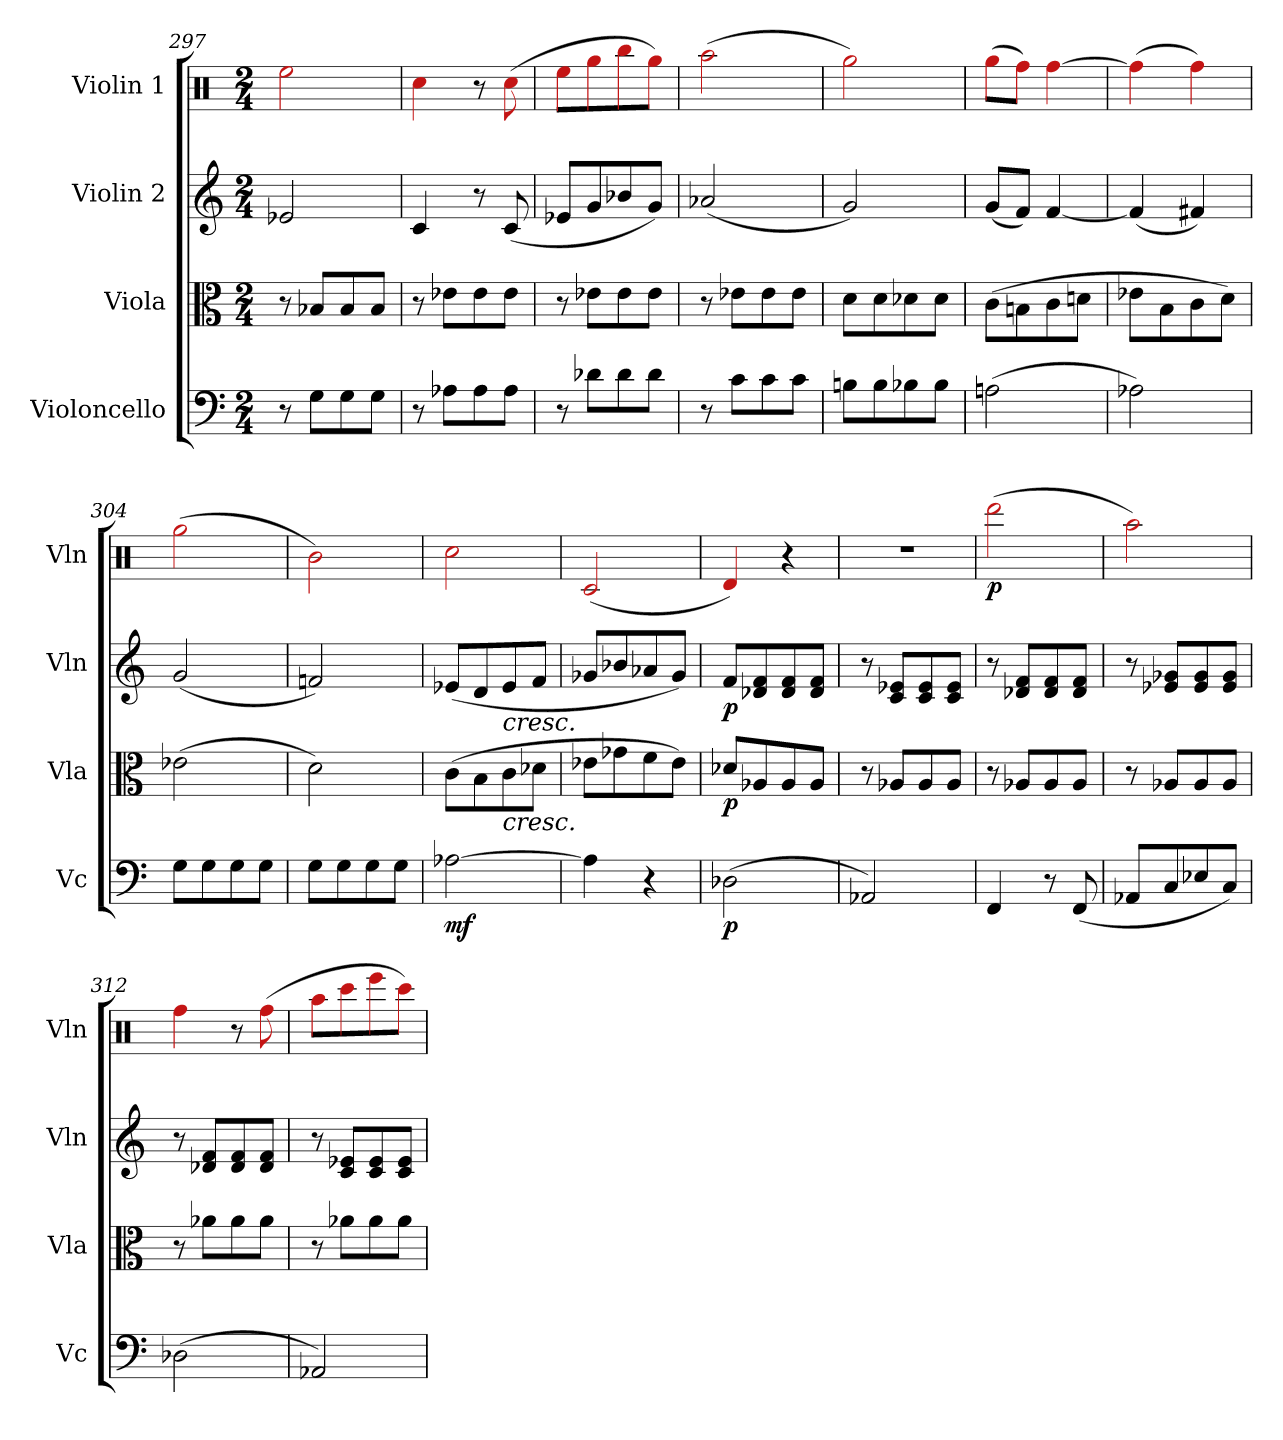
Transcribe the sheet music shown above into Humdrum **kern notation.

**kern	**dynam	**kern	**dynam	**kern	**dynam	**kern	**dynam
*part4	*part4	*part3	*part3	*part2	*part2	*part1	*part1
*staff4	*staff4	*staff3	*staff3	*staff2	*staff2	*staff1	*staff1
*I"Violoncello	*	*I"Viola	*	*I"Violin 2	*	*I"Violin 1	*
*I'Vc	*	*I'Vla	*	*I'Vln	*	*I'Vln	*
!!LO:LB:g=z
*clefF4	*	*clefC3	*	*clefG2	*	*clefX	*
*k[]	*	*k[]	*	*k[]	*	*k[]	*
*M2/4	*	*M2/4	*	*M2/4	*	*M2/4	*
=297	=297	=297	=297	=297	=297	=297	=297
8r	.	8r	.	2e-X/	.	2ee-X\	.
8G\L	.	8B-X/L	.	.	.	.	.
8G\	.	8B-/	.	.	.	.	.
8G\J	.	8B-/J	.	.	.	.	.
=298	=298	=298	=298	=298	=298	=298	=298
8r	.	8r	.	4c/	.	4cc\	.
8A-X\L	.	8e-X\L	.	.	.	.	.
8A-\	.	8e-\	.	8r	.	8r	.
8A-\J	.	8e-\J	.	(<8c/	.	(>8cc\	.
=299	=299	=299	=299	=299	=299	=299	=299
8r	.	8r	.	8e-X/L	.	8ee-X\L	.
8d-X\L	.	8e-X\L	.	8g/	.	8gg\	.
8d-\	.	8e-\	.	8b-X/	.	8bb-X\	.
8d-\J	.	8e-\J	.	8g/J)	.	8gg\J)	.
=300	=300	=300	=300	=300	=300	=300	=300
8r	.	8r	.	(2a-X/	.	(2aa-X\	.
8c\L	.	8e-X\L	.	.	.	.	.
8c\	.	8e-\	.	.	.	.	.
8c\J	.	8e-\J	.	.	.	.	.
=301	=301	=301	=301	=301	=301	=301	=301
8Bn\L	.	8d\L	.	2g/)	.	2gg\)	.
8B\	.	8d\	.	.	.	.	.
8B-X\	.	8d-X\	.	.	.	.	.
8B-\J	.	8d-\J	.	.	.	.	.
=302	=302	=302	=302	=302	=302	=302	=302
(2An\	.	(>8c\L	.	(8g/L	.	(8gg\L	.
.	.	8Bn\	.	8f/J)	.	8ff\J)	.
.	.	8c\	.	[4f/	.	[4ff\	.
.	.	8dn\J	.	.	.	.	.
=303	=303	=303	=303	=303	=303	=303	=303
2A-X\)	.	8e-X\L	.	(4f/]	.	(4ff\]	.
.	.	8B\	.	.	.	.	.
.	.	8c\	.	4f#X/)	.	4ff#X\)	.
.	.	8d\J)	.	.	.	.	.
=304	=304	=304	=304	=304	=304	=304	=304
8G\L	.	(2e-X\	.	(2g/	.	(2gg\	.
8G\	.	.	.	.	.	.	.
8G\	.	.	.	.	.	.	.
8G\J	.	.	.	.	.	.	.
=305	=305	=305	=305	=305	=305	=305	=305
8G\L	.	2d\)	.	2fn/)	.	2bn\)	.
8G\	.	.	.	.	.	.	.
8G\	.	.	.	.	.	.	.
8G\J	.	.	.	.	.	.	.
=306	=306	=306	=306	=306	=306	=306	=306
!	!LO:DY:b	!	!	!	!	!	!
[2A-X\	mf	(>8c\L	.	(<8e-X/L	.	2cc\	.
.	.	8B\	.	8d/	.	.	.
!	!	!	!	!LO:TX:b:i:t=cresc.	!	!	!
!	!	!LO:TX:b:i:t=cresc.	!	!	!	!	!
.	.	8c\	.	8e-/	.	.	.
.	.	8d-X\J	.	8f/J	.	.	.
=307	=307	=307	=307	=307	=307	=307	=307
4A-\]	.	8e-X\L	.	8g-X/L	.	(2c/	.
.	.	8g-X\	.	8b-X/	.	.	.
4r	.	8f\	.	8a-X/	.	.	.
.	.	8e-\J)	.	8g-/J)	.	.	.
!!LO:PB:g=z
=308	=308	=308	=308	=308	=308	=308	=308
!	!LO:DY:b	!	!LO:DY:b	!	!LO:DY:b	!	!
(2D-X\	p	8d-X/L	p	8f/L	p	4d-X/)	.
.	.	8A-X/	.	8d-X/ 8f/	.	.	.
.	.	8A-/	.	8d-/ 8f/	.	4r	.
.	.	8A-/J	.	8d-/ 8f/J	.	.	.
=309	=309	=309	=309	=309	=309	=309	=309
2AA-X/)	.	8r	.	8r	.	2r	.
.	.	8A-X/L	.	8c/ 8e-X/L	.	.	.
.	.	8A-/	.	8c/ 8e-/	.	.	.
.	.	8A-/J	.	8c/ 8e-/J	.	.	.
=310	=310	=310	=310	=310	=310	=310	=310
!	!	!	!	!	!	!	!LO:DY:b
4FF/	.	8r	.	8r	.	(2ddd-X\	p
.	.	8A-X/L	.	8d-X/ 8f/L	.	.	.
8r	.	8A-/	.	8d-/ 8f/	.	.	.
(<8FF/	.	8A-/J	.	8d-/ 8f/J	.	.	.
=311	=311	=311	=311	=311	=311	=311	=311
8AA-X/L	.	8r	.	8r	.	2aa-X\)	.
8C/	.	8A-X/L	.	8e-X/ 8g-X/L	.	.	.
8E-X/	.	8A-/	.	8e-/ 8g-/	.	.	.
8C/J)	.	8A-/J	.	8e-/ 8g-/J	.	.	.
=312	=312	=312	=312	=312	=312	=312	=312
(2D-X\	.	8r	.	8r	.	4ff\	.
.	.	8a-X\L	.	8d-X/ 8f/L	.	.	.
.	.	8a-\	.	8d-/ 8f/	.	8r	.
.	.	8a-\J	.	8d-/ 8f/J	.	(>8ff\	.
=313	=313	=313	=313	=313	=313	=313	=313
2AA-X/)	.	8r	.	8r	.	8aa-X\L	.
.	.	8a-X\L	.	8c/ 8e-X/L	.	8ccc\	.
.	.	8a-\	.	8c/ 8e-/	.	8eee-X\	.
.	.	8a-\J	.	8c/ 8e-/J	.	8ccc\J)	.
=	=	=	=	=	=	=	=
*-	*-	*-	*-	*-	*-	*-	*-
